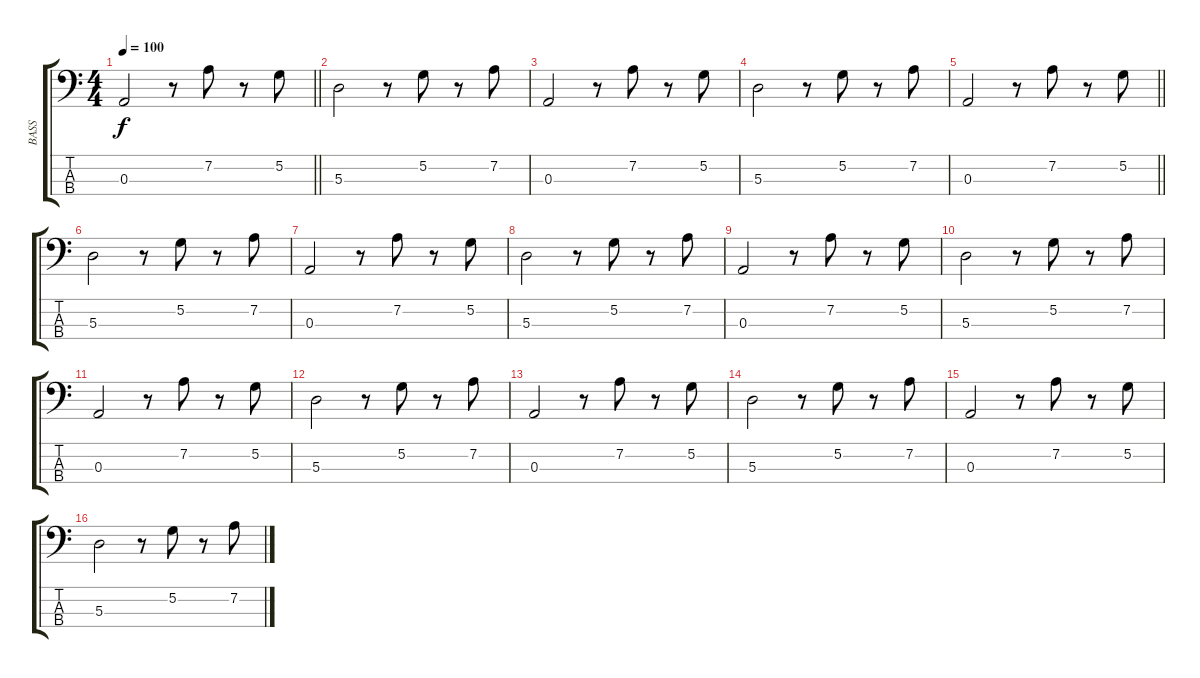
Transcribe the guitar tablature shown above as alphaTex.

\track ("BASS" "BASS") {instrument electricbassfinger}
\staff {score tabs}
\tuning (G2 D2 A1 E1) {hide}
\ts (4 4)
\tempo 100
\clef f4
\barLineRight lightlight
\ks c
0.3.2{dy f} r.8 7.2.8 r.8 5.2.8 |
5.3.2 r.8 5.2.8 r.8 7.2.8 |
0.3.2 r.8 7.2.8 r.8 5.2.8 |
5.3.2 r.8 5.2.8 r.8 7.2.8 |
\barLineRight lightlight
0.3.2 r.8 7.2.8 r.8 5.2.8 |
5.3.2 r.8 5.2.8 r.8 7.2.8 |
0.3.2 r.8 7.2.8 r.8 5.2.8 |
5.3.2 r.8 5.2.8 r.8 7.2.8 |
0.3.2 r.8 7.2.8 r.8 5.2.8 |
5.3.2 r.8 5.2.8 r.8 7.2.8 |
0.3.2 r.8 7.2.8 r.8 5.2.8 |
5.3.2 r.8 5.2.8 r.8 7.2.8 |
0.3.2 r.8 7.2.8 r.8 5.2.8 |
5.3.2 r.8 5.2.8 r.8 7.2.8 |
0.3.2 r.8 7.2.8 r.8 5.2.8 |
5.3.2 r.8 5.2.8 r.8 7.2.8
